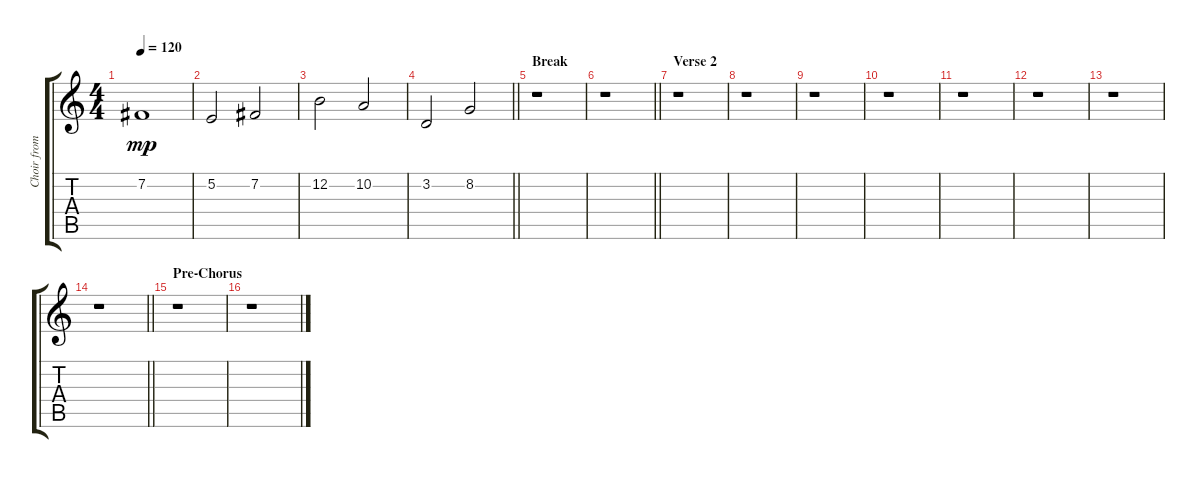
\track ("Choir from MD" "Choir from") {instrument choiraahs}
\staff {score tabs}
\tuning (E4 B3 G3 D3 A2 E2) {hide}
\ts (4 4)
\tempo 120
\clef g2
\ks c
7.2.1{dy mp} |
5.2.2 7.2.2 |
12.2.2 10.2.2 |
\barLineRight lightlight
3.2.2 8.2.2 |
\section ("" "Break")
r.1 |
\barLineRight lightlight
r.1 |
\section ("" "Verse 2")
r.1 |
r.1 |
r.1 |
r.1 |
r.1 |
r.1 |
r.1 |
\barLineRight lightlight
r.1 |
\section ("" "Pre-Chorus")
r.1 |
r.1
